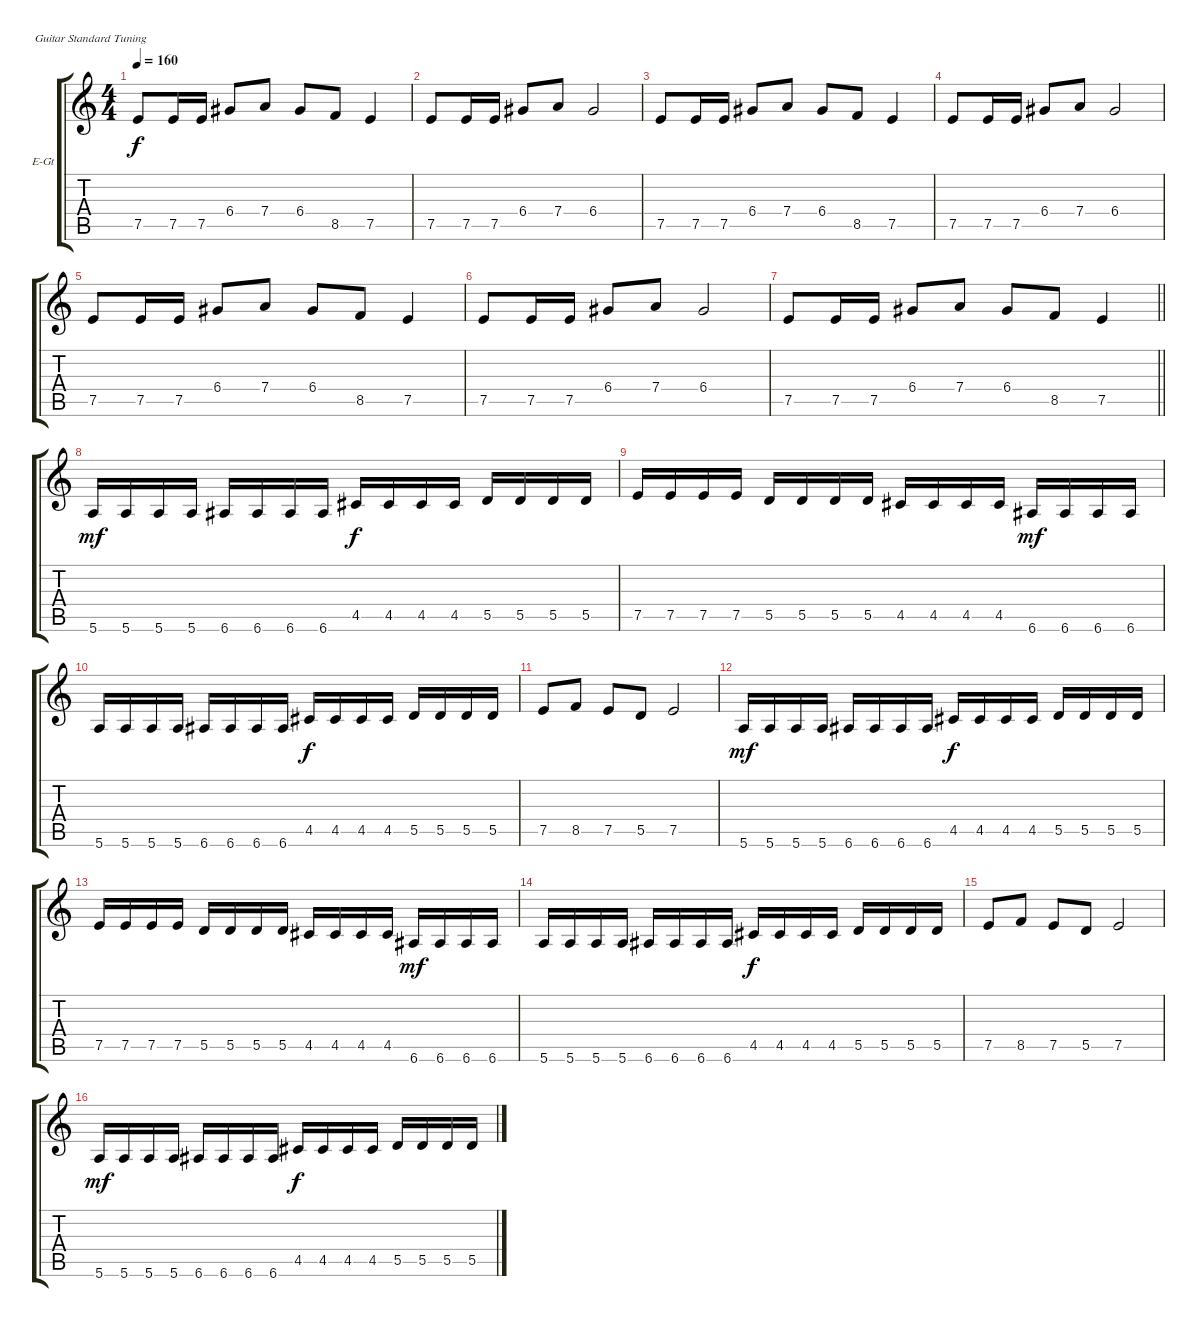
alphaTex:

\defaultSystemsLayout 4
\bracketExtendMode groupsimilarinstruments
\firstSystemTrackNameOrientation horizontal
\otherSystemsTrackNameOrientation horizontal
\track ("Electric Guitar" "E-Gt") {instrument distortionguitar}
\staff {score tabs}
\tuning (E4 B3 G3 D3 A2 E2)
\ts (4 4)
\tempo 160
\clef g2
\ks aminor
7.5.8{dy f} 7.5.16 7.5.16 6.4.8 7.4.8 6.4.8 8.5.8 7.5.4 |
7.5.8 7.5.16 7.5.16 6.4.8 7.4.8 6.4.2 |
7.5.8 7.5.16 7.5.16 6.4.8 7.4.8 6.4.8 8.5.8 7.5.4 |
7.5.8 7.5.16 7.5.16 6.4.8 7.4.8 6.4.2 |
7.5.8 7.5.16 7.5.16 6.4.8 7.4.8 6.4.8 8.5.8 7.5.4 |
7.5.8 7.5.16 7.5.16 6.4.8 7.4.8 6.4.2 |
\barLineRight lightlight
7.5.8 7.5.16 7.5.16 6.4.8 7.4.8 6.4.8 8.5.8 7.5.4 |
5.6.16{dy mf} 5.6.16 5.6.16 5.6.16 6.6.16 6.6.16 6.6.16 6.6.16 4.5.16{dy f} 4.5.16 4.5.16 4.5.16 5.5.16 5.5.16 5.5.16 5.5.16 |
7.5.16 7.5.16 7.5.16 7.5.16 5.5.16 5.5.16 5.5.16 5.5.16 4.5.16 4.5.16 4.5.16 4.5.16 6.6.16{dy mf} 6.6.16 6.6.16 6.6.16 |
5.6.16 5.6.16 5.6.16 5.6.16 6.6.16 6.6.16 6.6.16 6.6.16 4.5.16{dy f} 4.5.16 4.5.16 4.5.16 5.5.16 5.5.16 5.5.16 5.5.16 |
7.5.8 8.5.8 7.5.8 5.5.8 7.5.2 |
5.6.16{dy mf} 5.6.16 5.6.16 5.6.16 6.6.16 6.6.16 6.6.16 6.6.16 4.5.16{dy f} 4.5.16 4.5.16 4.5.16 5.5.16 5.5.16 5.5.16 5.5.16 |
7.5.16 7.5.16 7.5.16 7.5.16 5.5.16 5.5.16 5.5.16 5.5.16 4.5.16 4.5.16 4.5.16 4.5.16 6.6.16{dy mf} 6.6.16 6.6.16 6.6.16 |
5.6.16 5.6.16 5.6.16 5.6.16 6.6.16 6.6.16 6.6.16 6.6.16 4.5.16{dy f} 4.5.16 4.5.16 4.5.16 5.5.16 5.5.16 5.5.16 5.5.16 |
7.5.8 8.5.8 7.5.8 5.5.8 7.5.2 |
5.6.16{dy mf} 5.6.16 5.6.16 5.6.16 6.6.16 6.6.16 6.6.16 6.6.16 4.5.16{dy f} 4.5.16 4.5.16 4.5.16 5.5.16 5.5.16 5.5.16 5.5.16
